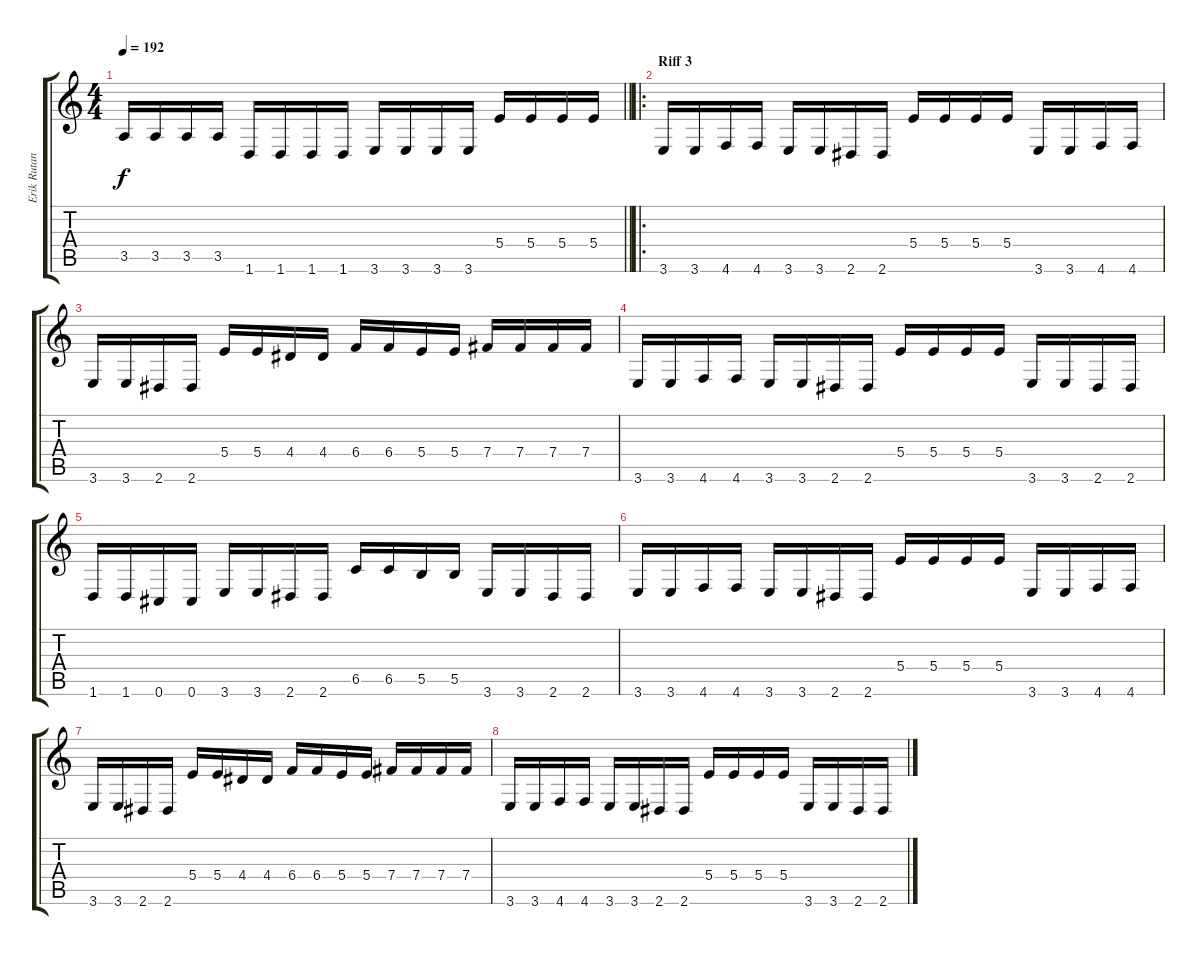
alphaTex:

\track ("Erik Rutan" "Erik Rutan") {instrument distortionguitar}
\staff {score tabs}
\tuning (Db4 Ab3 E3 B2 Gb2 Db2) {hide}
\ts (4 4)
\tempo 192
\clef g2
\barLineRight lightlight
\ks c
3.5.16{dy f} 3.5.16 3.5.16 3.5.16 1.6.16 1.6.16 1.6.16 1.6.16 3.6.16 3.6.16 3.6.16 3.6.16 5.4.16 5.4.16 5.4.16 5.4.16 |
\ro
\section ("" "Riff 3")
3.6.16 3.6.16 4.6.16 4.6.16 3.6.16 3.6.16 2.6.16 2.6.16 5.4.16 5.4.16 5.4.16 5.4.16 3.6.16 3.6.16 4.6.16 4.6.16 |
3.6.16 3.6.16 2.6.16 2.6.16 5.4.16 5.4.16 4.4.16 4.4.16 6.4.16 6.4.16 5.4.16 5.4.16 7.4.16 7.4.16 7.4.16 7.4.16 |
3.6.16 3.6.16 4.6.16 4.6.16 3.6.16 3.6.16 2.6.16 2.6.16 5.4.16 5.4.16 5.4.16 5.4.16 3.6.16 3.6.16 2.6.16 2.6.16 |
1.6.16 1.6.16 0.6.16 0.6.16 3.6.16 3.6.16 2.6.16 2.6.16 6.5.16 6.5.16 5.5.16 5.5.16 3.6.16 3.6.16 2.6.16 2.6.16 |
3.6.16 3.6.16 4.6.16 4.6.16 3.6.16 3.6.16 2.6.16 2.6.16 5.4.16 5.4.16 5.4.16 5.4.16 3.6.16 3.6.16 4.6.16 4.6.16 |
3.6.16 3.6.16 2.6.16 2.6.16 5.4.16 5.4.16 4.4.16 4.4.16 6.4.16 6.4.16 5.4.16 5.4.16 7.4.16 7.4.16 7.4.16 7.4.16 |
3.6.16 3.6.16 4.6.16 4.6.16 3.6.16 3.6.16 2.6.16 2.6.16 5.4.16 5.4.16 5.4.16 5.4.16 3.6.16 3.6.16 2.6.16 2.6.16
